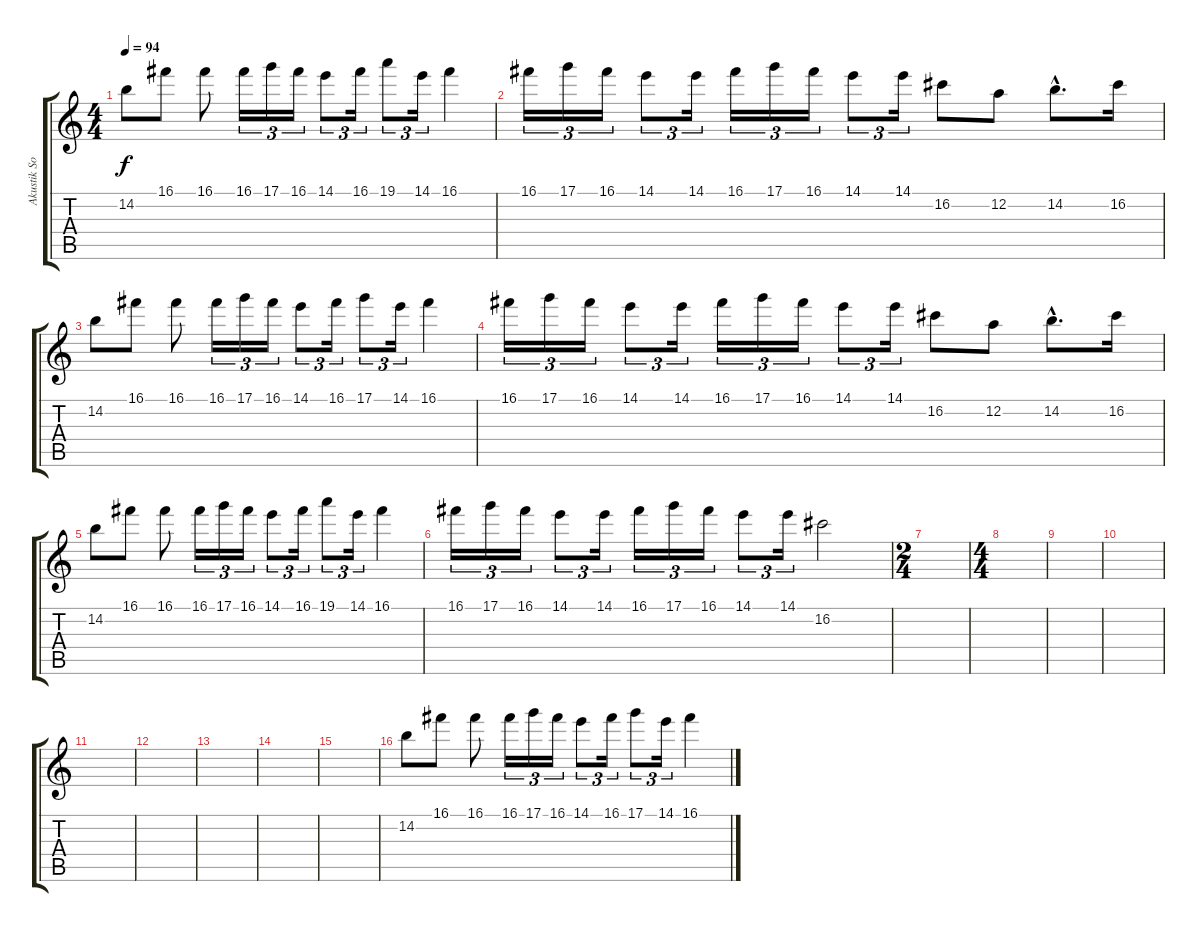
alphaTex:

\track ("Akustik Solo" "Akustik So") {instrument distortionguitar}
\staff {score tabs}
\tuning (D4 A3 F3 C3 G2 D2) {hide}
\ts (4 4)
\tempo 94
\clef g2
\ks c
14.2.8{dy f} 16.1.8 16.1.8 16.1.16{tu (3 2)} 17.1.16{tu (3 2)} 16.1.16{tu (3 2)} 14.1.8{tu (3 2)} 16.1.16{tu (3 2)} 19.1.8{tu (3 2)} 14.1.16{tu (3 2)} 16.1.4 |
16.1.16{tu (3 2)} 17.1.16{tu (3 2)} 16.1.16{tu (3 2)} 14.1.8{tu (3 2)} 14.1.16{tu (3 2)} 16.1.16{tu (3 2)} 17.1.16{tu (3 2)} 16.1.16{tu (3 2)} 14.1.8{tu (3 2)} 14.1.16{tu (3 2)} 16.2.8 12.2.8 14.2{hac}.8{d} 16.2.16 |
14.2.8 16.1.8 16.1.8 16.1.16{tu (3 2)} 17.1.16{tu (3 2)} 16.1.16{tu (3 2)} 14.1.8{tu (3 2)} 16.1.16{tu (3 2)} 17.1.8{tu (3 2)} 14.1.16{tu (3 2)} 16.1.4 |
16.1.16{tu (3 2)} 17.1.16{tu (3 2)} 16.1.16{tu (3 2)} 14.1.8{tu (3 2)} 14.1.16{tu (3 2)} 16.1.16{tu (3 2)} 17.1.16{tu (3 2)} 16.1.16{tu (3 2)} 14.1.8{tu (3 2)} 14.1.16{tu (3 2)} 16.2.8 12.2.8 14.2{hac}.8{d} 16.2.16 |
14.2.8 16.1.8 16.1.8 16.1.16{tu (3 2)} 17.1.16{tu (3 2)} 16.1.16{tu (3 2)} 14.1.8{tu (3 2)} 16.1.16{tu (3 2)} 19.1.8{tu (3 2)} 14.1.16{tu (3 2)} 16.1.4 |
16.1.16{tu (3 2)} 17.1.16{tu (3 2)} 16.1.16{tu (3 2)} 14.1.8{tu (3 2)} 14.1.16{tu (3 2)} 16.1.16{tu (3 2)} 17.1.16{tu (3 2)} 16.1.16{tu (3 2)} 14.1.8{tu (3 2)} 14.1.16{tu (3 2)} 16.2.2 |
\ts (2 4)
|
\ts (4 4)
|
|
|
|
|
|
|
|
14.2.8 16.1.8 16.1.8 16.1.16{tu (3 2)} 17.1.16{tu (3 2)} 16.1.16{tu (3 2)} 14.1.8{tu (3 2)} 16.1.16{tu (3 2)} 17.1.8{tu (3 2)} 14.1.16{tu (3 2)} 16.1.4
